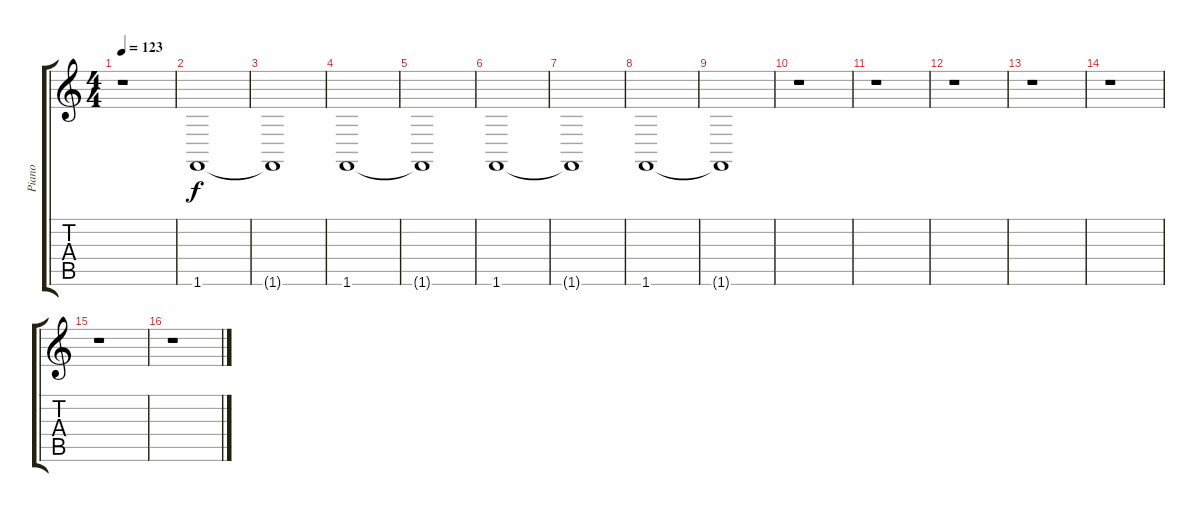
\track ("Piano" "Piano") {instrument acousticgrandpiano}
\staff {score tabs}
\tuning (E4 B3 G3 D3 A2 E2) {hide}
\ts (4 4)
\tempo 123
\clef g2
\ks c
r.1{dy f instrument acousticgrandpiano} |
1.6.1 |
1.6{t}.1 |
1.6.1 |
1.6{t}.1 |
1.6.1 |
1.6{t}.1 |
1.6.1 |
1.6{t}.1 |
r.1 |
r.1 |
r.1 |
r.1 |
r.1 |
r.1 |
r.1
